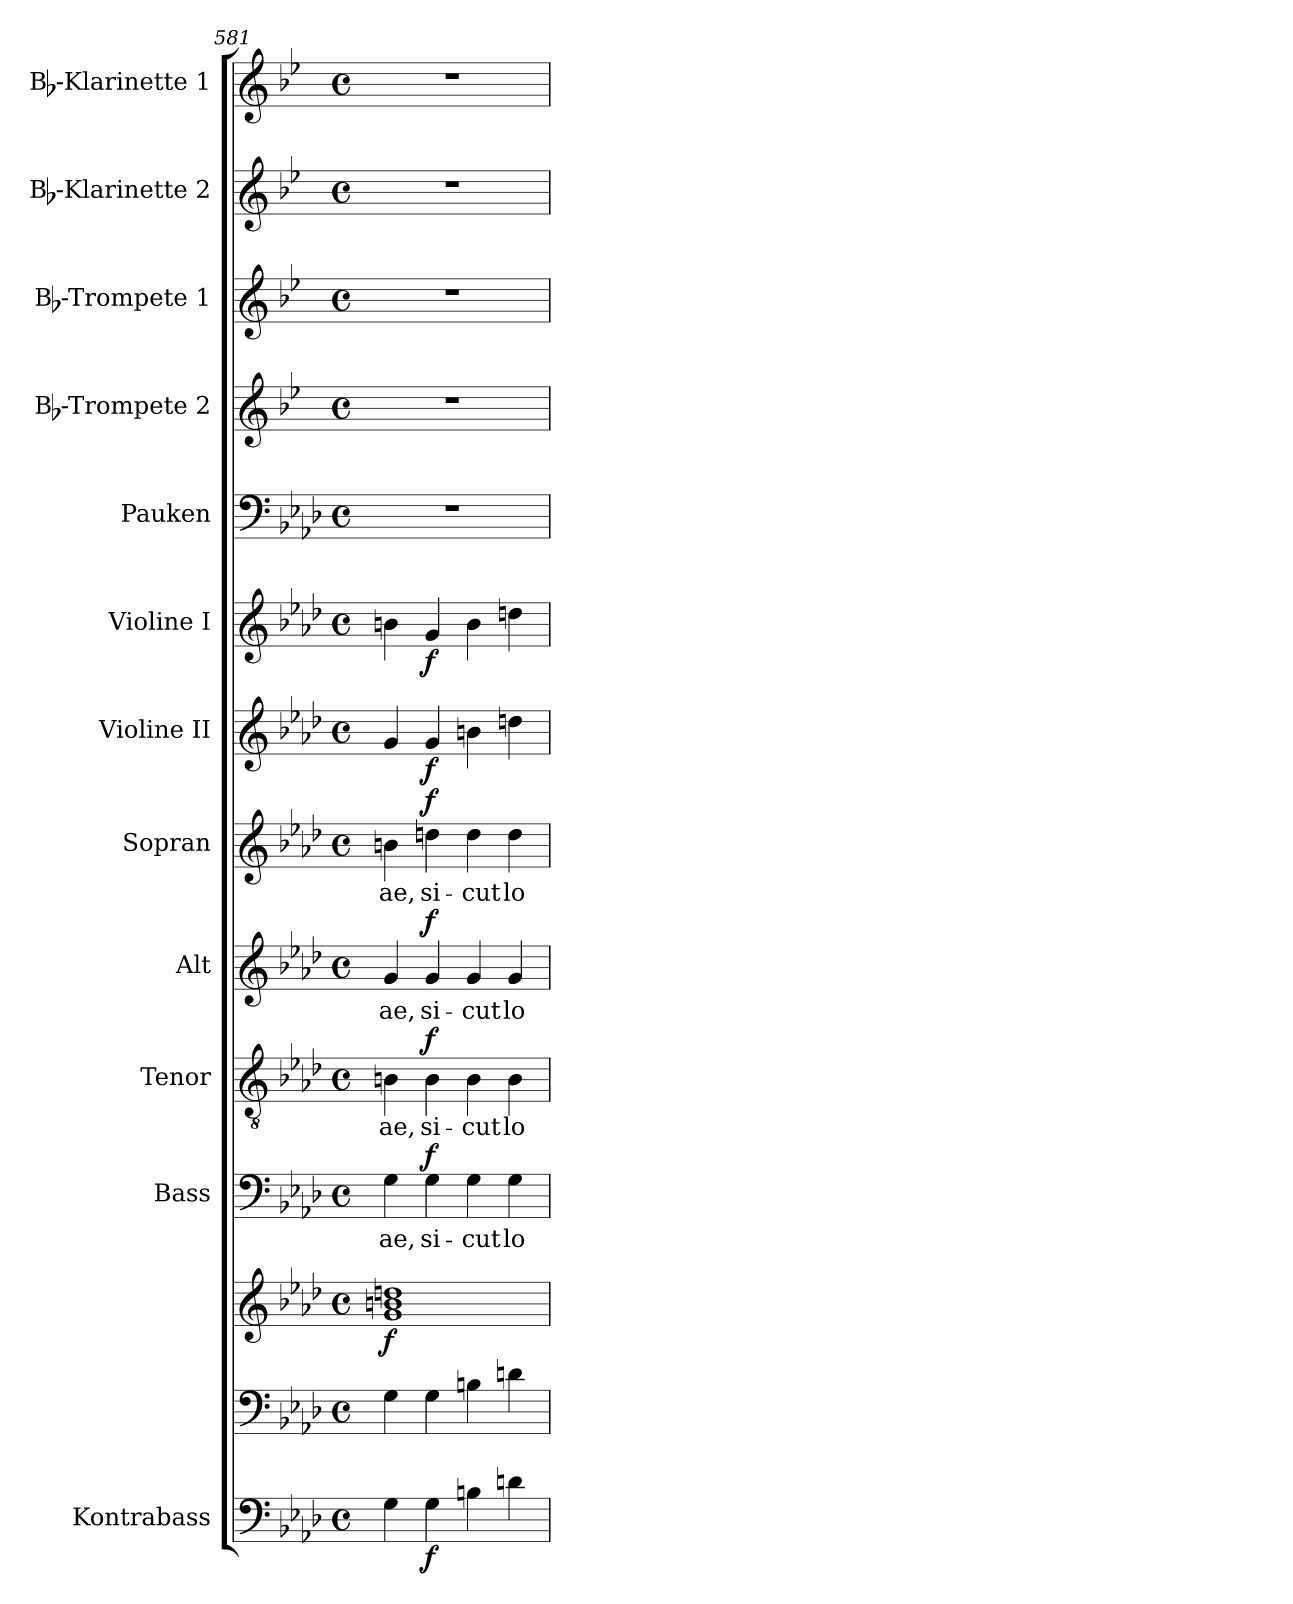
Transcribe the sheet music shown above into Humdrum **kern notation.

**kern	**dynam	**kern	**kern	**dynam	**kern	**text	**dynam	**kern	**text	**dynam	**kern	**text	**dynam	**kern	**text	**dynam	**kern	**dynam	**kern	**dynam	**kern	**kern	**kern	**kern	**kern
*part13	*part13	*part12	*part12	*part12	*part11	*part11	*part11	*part10	*part10	*part10	*part9	*part9	*part9	*part8	*part8	*part8	*part7	*part7	*part6	*part6	*part5	*part4	*part3	*part2	*part1
*staff14	*staff14	*staff13	*staff12	*staff12/13	*staff11	*staff11	*staff11	*staff10	*staff10	*staff10	*staff9	*staff9	*staff9	*staff8	*staff8	*staff8	*staff7	*staff7	*staff6	*staff6	*staff5	*staff4	*staff3	*staff2	*staff1
*I"Kontrabass	*	*	*	*	*I"Bass	*	*	*I"Tenor	*	*	*I"Alt	*	*	*I"Sopran	*	*	*I"Violine II	*	*I"Violine I	*	*I"Pauken	*I"Bb-Trompete 2	*I"Bb-Trompete 1	*I"Bb-Klarinette 2	*I"Bb-Klarinette 1
*I'Kb.	*	*	*	*	*I'B.	*	*	*I'T.	*	*	*I'A.	*	*	*I'S.	*	*	*I'Vl. II	*	*I'Vl. I	*	*I'Pk.	*I'Bb Trp. 2	*I'Bb Trp. 1	*I'Bb Kl. 2	*I'Bb Kl. 1
*clefF4	*	*clefF4	*clefG2	*	*clefF4	*	*	*clefGv2	*	*	*clefG2	*	*	*clefG2	*	*	*clefG2	*	*clefG2	*	*clefF4	*clefG2	*clefG2	*clefG2	*clefG2
*ITrd7c12	*	*	*	*	*	*	*	*	*	*	*	*	*	*	*	*	*	*	*	*	*	*ITrd1c2	*ITrd1c2	*ITrd1c2	*ITrd1c2
*k[b-e-a-d-]	*	*k[b-e-a-d-]	*k[b-e-a-d-]	*	*k[b-e-a-d-]	*	*	*k[b-e-a-d-]	*	*	*k[b-e-a-d-]	*	*	*k[b-e-a-d-]	*	*	*k[b-e-a-d-]	*	*k[b-e-a-d-]	*	*k[b-e-a-d-]	*k[b-e-a-d-]	*k[b-e-a-d-]	*k[b-e-a-d-]	*k[b-e-a-d-]
*A-:	*	*A-:	*A-:	*	*A-:	*	*	*A-:	*	*	*A-:	*	*	*A-:	*	*	*A-:	*	*A-:	*	*A-:	*A-:	*A-:	*A-:	*A-:
*M4/4	*	*M4/4	*M4/4	*	*M4/4	*	*	*M4/4	*	*	*M4/4	*	*	*M4/4	*	*	*M4/4	*	*M4/4	*	*M4/4	*M4/4	*M4/4	*M4/4	*M4/4
*met(c)	*	*met(c)	*met(c)	*	*met(c)	*	*	*met(c)	*	*	*met(c)	*	*	*met(c)	*	*	*met(c)	*	*met(c)	*	*met(c)	*met(c)	*met(c)	*met(c)	*met(c)
=581	=581	=581	=581	=581	=581	=581	=581	=581	=581	=581	=581	=581	=581	=581	=581	=581	=581	=581	=581	=581	=581	=581	=581	=581	=581
!	!	!	!	!LO:DY:b	!	!LO:LY:b	!	!	!LO:LY:b	!	!	!LO:LY:b	!	!	!LO:LY:b	!	!	!	!	!	!	!	!	!	!
4GG\	.	4G\	1g 1bn 1ddn	f	4G\	-ae,	.	4Bn\	-ae,	.	4g/	-ae,	.	4bn\	-ae,	.	4g/	.	4bn\	.	1r	1r	1r	1r	1r
!	!LO:DY:b	!	!	!	!	!LO:LY:b	!LO:DY:a	!	!LO:LY:b	!LO:DY:a	!	!LO:LY:b	!LO:DY:a	!	!LO:LY:b	!LO:DY:a	!	!LO:DY:b	!	!LO:DY:b	!	!	!	!	!
4GG\	f	4G\	.	.	4G\	si-	f	4B\	si-	f	4g/	si-	f	4ddn\	si-	f	4g/	f	4g/	f	.	.	.	.	.
!	!	!	!	!	!	!LO:LY:b	!	!	!LO:LY:b	!	!	!LO:LY:b	!	!	!LO:LY:b	!	!	!	!	!	!	!	!	!	!
4BBn\	.	4Bn\	.	.	4G\	-cut	.	4B\	-cut	.	4g/	-cut	.	4dd\	-cut	.	4bn\	.	4b\	.	.	.	.	.	.
!	!	!	!	!	!	!LO:LY:b	!	!	!LO:LY:b	!	!	!LO:LY:b	!	!	!LO:LY:b	!	!	!	!	!	!	!	!	!	!
4Dn\	.	4dn\	.	.	4G\	lo-	.	4B\	lo-	.	4g/	lo-	.	4dd\	lo-	.	4ddn\	.	4ddn\	.	.	.	.	.	.
=	=	=	=	=	=	=	=	=	=	=	=	=	=	=	=	=	=	=	=	=	=	=	=	=	=
*-	*-	*-	*-	*-	*-	*-	*-	*-	*-	*-	*-	*-	*-	*-	*-	*-	*-	*-	*-	*-	*-	*-	*-	*-	*-
